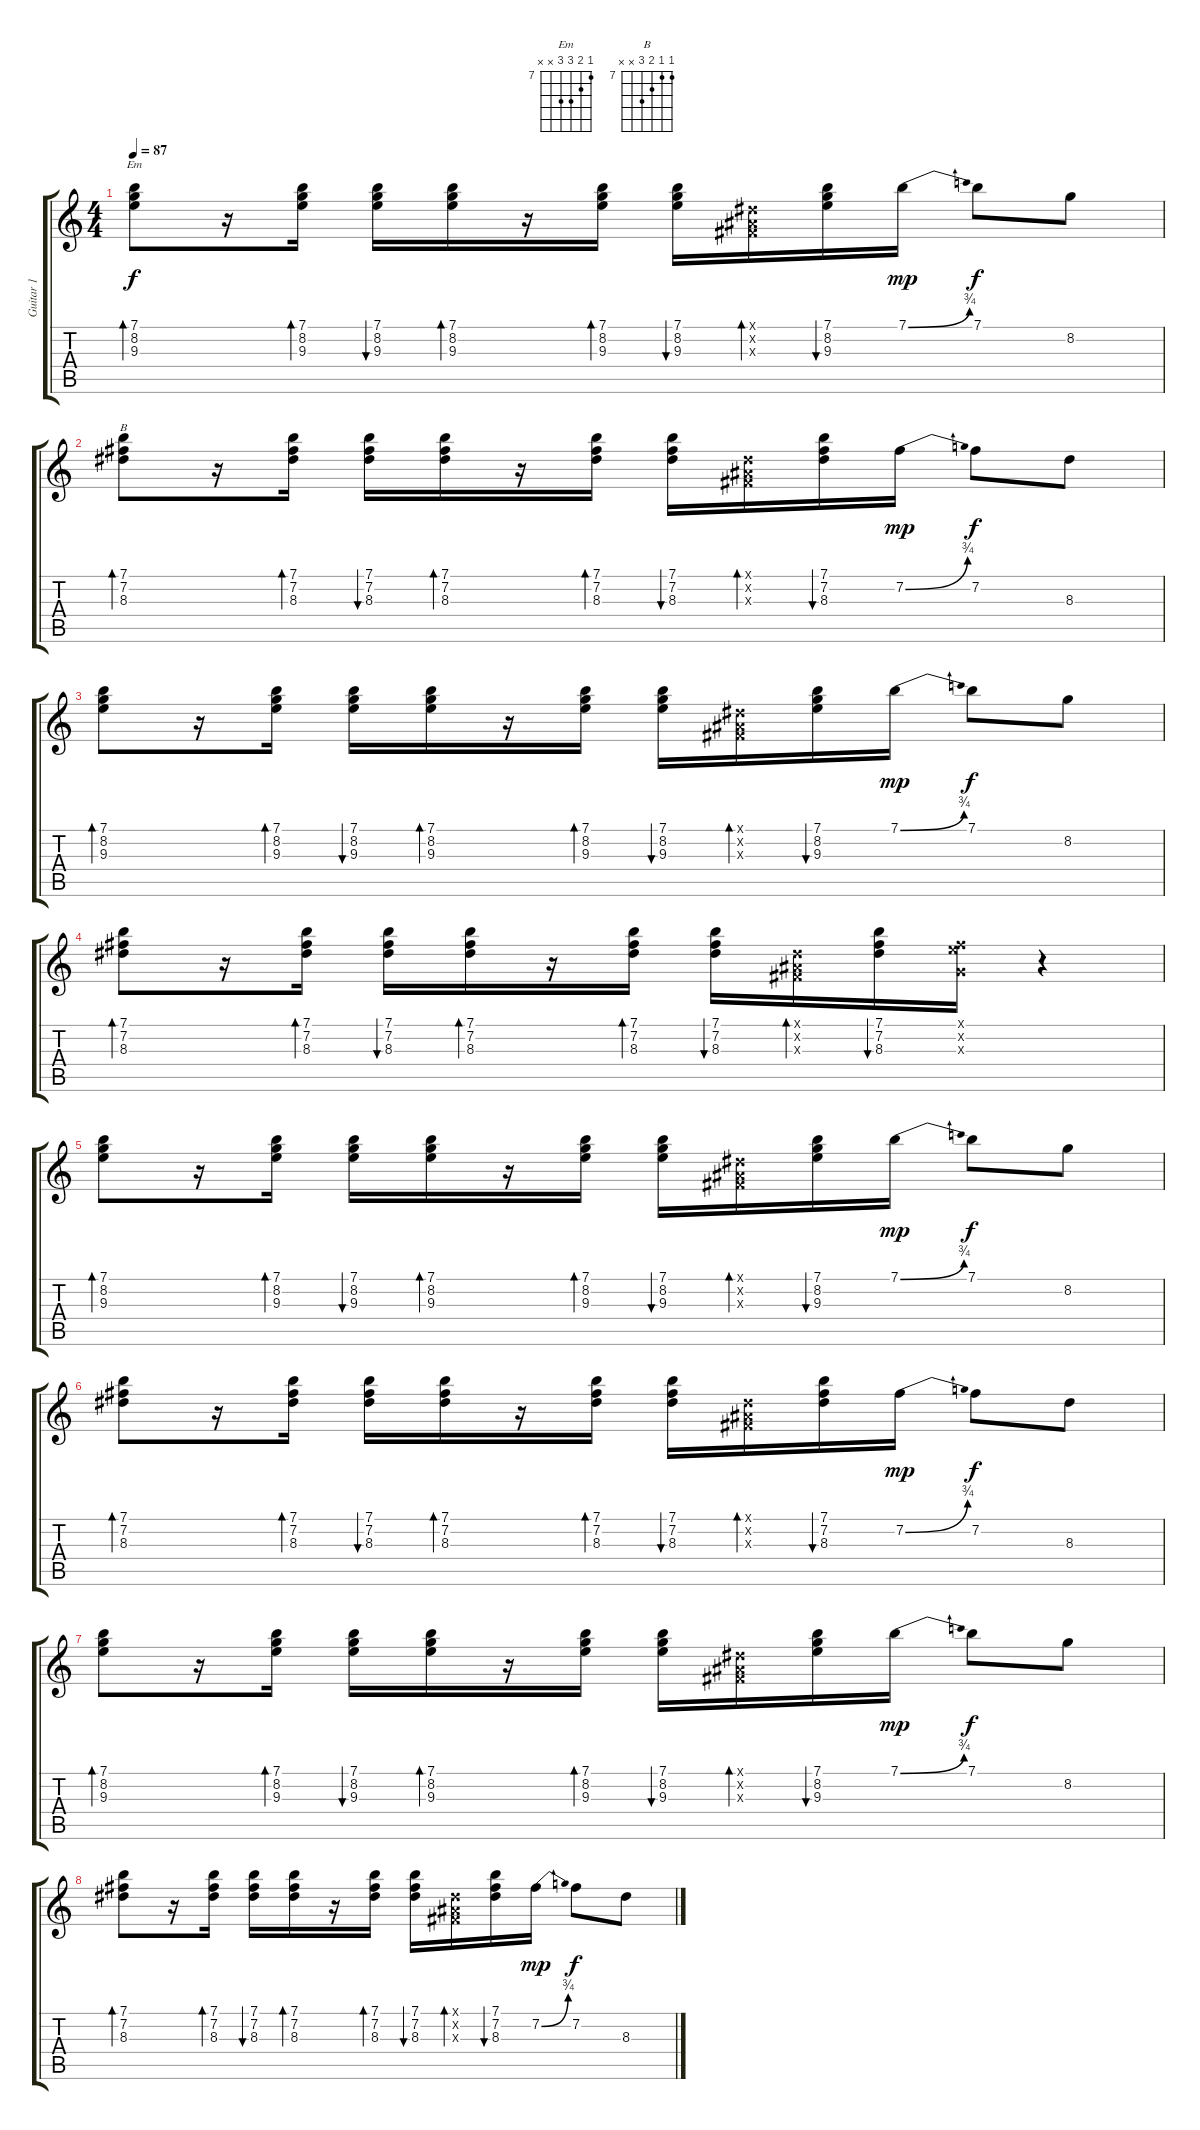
\track ("Guitar 1" "Guitar 1") {instrument acousticguitarnylon}
\staff {score tabs}
\tuning (E4 B3 G3 D3 A2 E2) {hide}
\chord ("Em" 7 8 9 9 x x) {firstfret 7}
\chord ("B" 7 7 8 9 x x) {firstfret 7}
\ts (4 4)
\tempo 87
\clef g2
\ks c
(7.1 8.2 9.3).8{bd 30 ch "Em" dy f} r.16 (7.1 8.2 9.3).16{bd 30} (7.1 8.2 9.3).16{bu 30} (7.1 8.2 9.3).16{bd 30} r.16 (7.1 8.2 9.3).16{bd 30} (7.1 8.2 9.3).16{bu 30} (-1.1{x} -1.2{x} -1.3{x}).16{bd 30} (7.1 8.2 9.3).16{bu 30} 7.1{be (bend 0 0 60 3)}.16{dy mp} 7.1.8{dy f} 8.2.8 |
(7.1 7.2 8.3).8{bd 30 ch "B"} r.16 (7.1 7.2 8.3).16{bd 30} (7.1 7.2 8.3).16{bu 30} (7.1 7.2 8.3).16{bd 30} r.16 (7.1 7.2 8.3).16{bd 30} (7.1 7.2 8.3).16{bu 30} (-1.1{x} -1.2{x} -1.3{x}).16{bd 30} (7.1 7.2 8.3).16{bu 30} 7.2{be (bend 0 0 60 3)}.16{dy mp} 7.2.8{dy f} 8.3.8 |
(7.1 8.2 9.3).8{bd 30} r.16 (7.1 8.2 9.3).16{bd 30} (7.1 8.2 9.3).16{bu 30} (7.1 8.2 9.3).16{bd 30} r.16 (7.1 8.2 9.3).16{bd 30} (7.1 8.2 9.3).16{bu 30} (-1.1{x} -1.2{x} -1.3{x}).16{bd 30} (7.1 8.2 9.3).16{bu 30} 7.1{be (bend 0 0 60 3)}.16{dy mp} 7.1.8{dy f} 8.2.8 |
(7.1 7.2 8.3).8{bd 30} r.16 (7.1 7.2 8.3).16{bd 30} (7.1 7.2 8.3).16{bu 30} (7.1 7.2 8.3).16{bd 30} r.16 (7.1 7.2 8.3).16{bd 30} (7.1 7.2 8.3).16{bu 30} (-1.1{x} -1.2{x} -1.3{x}).16{bd 30} (7.1 7.2 8.3).16{bu 30} (0.1{x} 7.2{x} 0.3{x}).16 r.4 |
(7.1 8.2 9.3).8{bd 30} r.16 (7.1 8.2 9.3).16{bd 30} (7.1 8.2 9.3).16{bu 30} (7.1 8.2 9.3).16{bd 30} r.16 (7.1 8.2 9.3).16{bd 30} (7.1 8.2 9.3).16{bu 30} (-1.1{x} -1.2{x} -1.3{x}).16{bd 30} (7.1 8.2 9.3).16{bu 30} 7.1{be (bend 0 0 60 3)}.16{dy mp} 7.1.8{dy f} 8.2.8 |
(7.1 7.2 8.3).8{bd 30} r.16 (7.1 7.2 8.3).16{bd 30} (7.1 7.2 8.3).16{bu 30} (7.1 7.2 8.3).16{bd 30} r.16 (7.1 7.2 8.3).16{bd 30} (7.1 7.2 8.3).16{bu 30} (-1.1{x} -1.2{x} -1.3{x}).16{bd 30} (7.1 7.2 8.3).16{bu 30} 7.2{be (bend 0 0 60 3)}.16{dy mp} 7.2.8{dy f} 8.3.8 |
(7.1 8.2 9.3).8{bd 30} r.16 (7.1 8.2 9.3).16{bd 30} (7.1 8.2 9.3).16{bu 30} (7.1 8.2 9.3).16{bd 30} r.16 (7.1 8.2 9.3).16{bd 30} (7.1 8.2 9.3).16{bu 30} (-1.1{x} -1.2{x} -1.3{x}).16{bd 30} (7.1 8.2 9.3).16{bu 30} 7.1{be (bend 0 0 60 3)}.16{dy mp} 7.1.8{dy f} 8.2.8 |
(7.1 7.2 8.3).8{bd 30} r.16 (7.1 7.2 8.3).16{bd 30} (7.1 7.2 8.3).16{bu 30} (7.1 7.2 8.3).16{bd 30} r.16 (7.1 7.2 8.3).16{bd 30} (7.1 7.2 8.3).16{bu 30} (-1.1{x} -1.2{x} -1.3{x}).16{bd 30} (7.1 7.2 8.3).16{bu 30} 7.2{be (bend 0 0 60 3)}.16{dy mp} 7.2.8{dy f} 8.3.8
